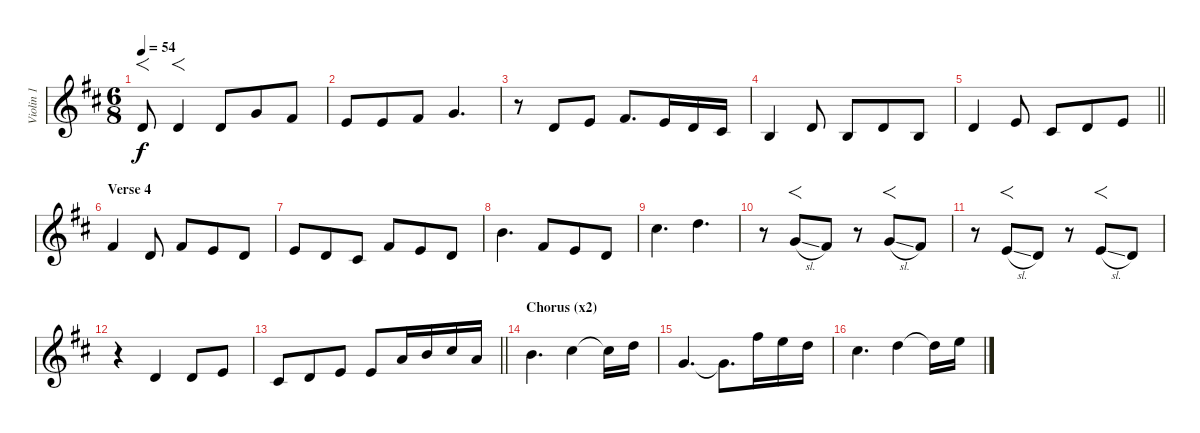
\track ("Violin 1" "Violin 1") {instrument violin}
\staff {score}
\tuning (E5 A4 D4 G3) {hide}
\ts (6 8)
\tempo 54
\clef g2
\ks d
7.4.8{f dy f} 0.3.4{f} 7.4.8 5.3.8 4.3.8 |
2.3.8{volume 13} 2.3.8 4.3.8 5.3.4{d volume 10} |
r.8{volume 13} 0.3.8 2.3.8 4.3.8{d volume 10} 9.4.16 0.3.16 6.4.16 |
4.4.4 0.3.8 4.4.8 7.4.8 4.4.8 |
\barLineRight lightlight
0.3.4 2.3.8 6.4.8 0.3.8 2.3.8 |
\section ("" "Verse 4")
4.3.4 0.3.8 4.3.8 2.3.8 0.3.8 |
2.3.8 0.3.8 6.4.8 4.3.8 2.3.8 0.3.8 |
2.2.4{d} 4.3.8 2.3.8 0.3.8 |
4.2.4{d} 5.2.4{d} |
r.8 5.3{sl}.8{f} 4.3.8 r.8 5.3{sl}.8{f} 4.3.8 |
r.8 2.3{sl}.8{f} 0.3.8 r.8 2.3{sl}.8{f} 0.3.8 |
r.4 0.3.4 7.4.8 2.3.8 |
\barLineRight lightlight
6.4.8{volume 14} 7.4.8 2.3.8 2.3.8 0.2.16 2.2.16 4.2.16 0.2.16 |
\section ("" "Chorus (x2)")
2.2.4{d} 4.2.4 4.2{t}.16 5.2.16 |
5.3.4{d} 5.3{t}.8{d} 2.1.16 0.1.16 5.2.16 |
4.2.4{d} 5.2.4 5.2{t}.16 0.1.16
